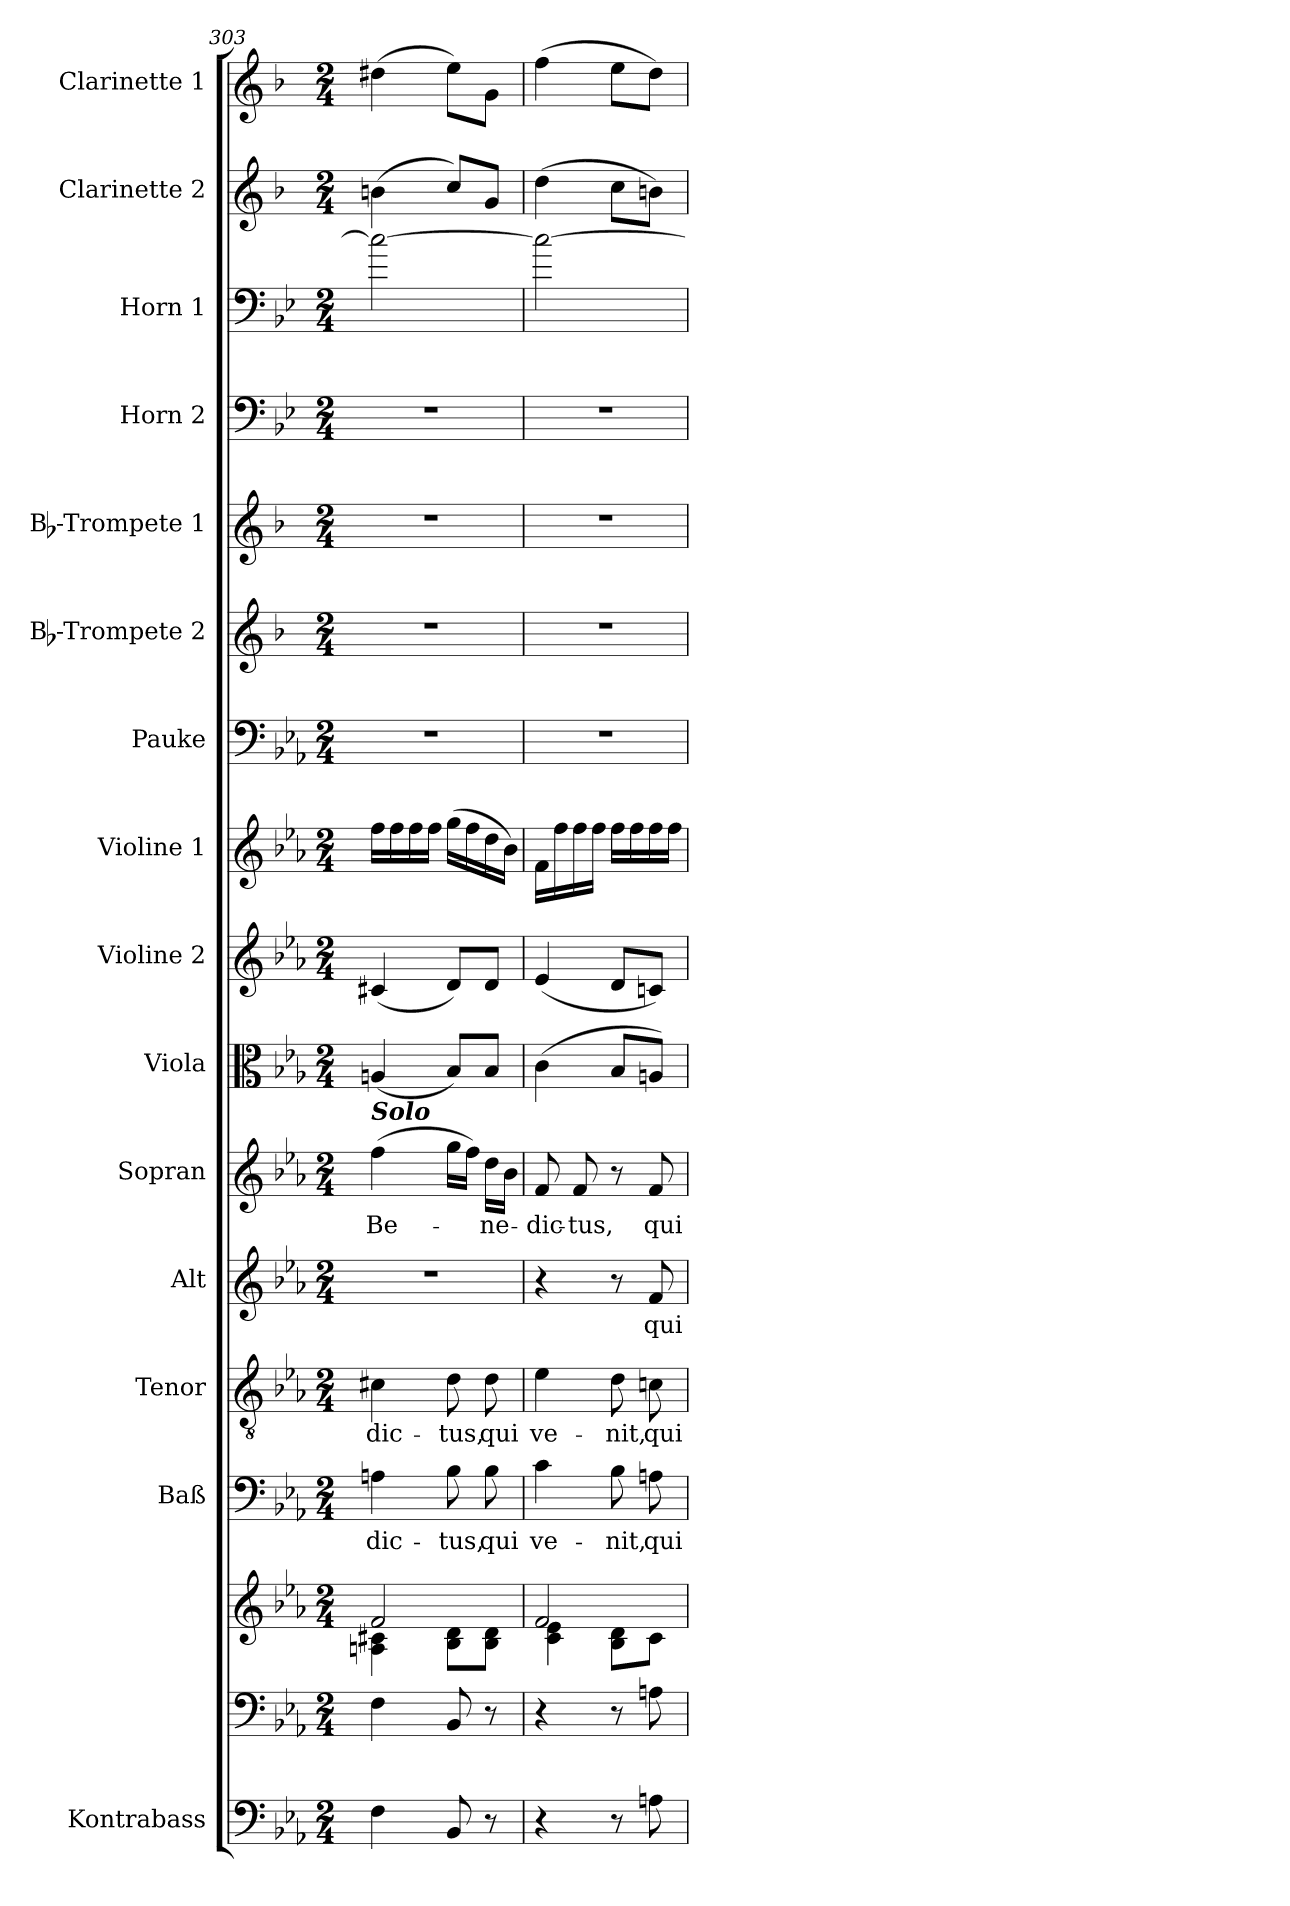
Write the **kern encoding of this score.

**kern	**kern	**kern	**kern	**text	**kern	**text	**kern	**text	**kern	**text	**kern	**kern	**kern	**kern	**kern	**kern	**kern	**kern	**kern	**kern
*part16	*part15	*part15	*part14	*part14	*part13	*part13	*part12	*part12	*part11	*part11	*part10	*part9	*part8	*part7	*part6	*part5	*part4	*part3	*part2	*part1
*staff17	*staff16	*staff15	*staff14	*staff14	*staff13	*staff13	*staff12	*staff12	*staff11	*staff11	*staff10	*staff9	*staff8	*staff7	*staff6	*staff5	*staff4	*staff3	*staff2	*staff1
*I"Kontrabass	*	*	*I"Baß	*	*I"Tenor	*	*I"Alt	*	*I"Sopran	*	*I"Viola	*I"Violine 2	*I"Violine 1	*I"Pauke	*I"Bb-Trompete 2	*I"Bb-Trompete 1	*I"Horn 2	*I"Horn 1	*I"Clarinette 2	*I"Clarinette 1
*I'Kb.	*	*	*I'Baß	*	*I'Ten	*	*I'Alt	*	*I'Sop	*	*I'Vla.	*I'Vln. 2	*I'Vln. 1	*I'Pk.	*I'Bb Trp. 2	*I'Bb Trp. 1	*I'Hrn. 2	*I'Hrn. 1	*I'Cl. 2	*I'Cl. 1
*clefF4	*clefF4	*clefG2	*clefF4	*	*clefGv2	*	*clefG2	*	*clefG2	*	*clefC3	*clefG2	*clefG2	*clefF4	*clefG2	*clefG2	*clefF4	*clefF4	*clefG2	*clefG2
*ITrd7c12	*	*	*	*	*	*	*	*	*	*	*	*	*	*	*ITrd1c2	*ITrd1c2	*ITrd4c7	*ITrd4c7	*ITrd1c2	*ITrd1c2
*k[b-e-a-]	*k[b-e-a-]	*k[b-e-a-]	*k[b-e-a-]	*	*k[b-e-a-]	*	*k[b-e-a-]	*	*k[b-e-a-]	*	*k[b-e-a-]	*k[b-e-a-]	*k[b-e-a-]	*k[b-e-a-]	*k[b-e-a-]	*k[b-e-a-]	*k[b-e-a-]	*k[b-e-a-]	*k[b-e-a-]	*k[b-e-a-]
*E-:	*E-:	*E-:	*E-:	*	*E-:	*	*E-:	*	*E-:	*	*E-:	*E-:	*E-:	*E-:	*E-:	*E-:	*E-:	*E-:	*E-:	*E-:
*M2/4	*M2/4	*M2/4	*M2/4	*	*M2/4	*	*M2/4	*	*M2/4	*	*M2/4	*M2/4	*M2/4	*M2/4	*M2/4	*M2/4	*M2/4	*M2/4	*M2/4	*M2/4
=303	=303	=303	=303	=303	=303	=303	=303	=303	=303	=303	=303	=303	=303	=303	=303	=303	=303	=303	=303	=303
*	*	*^	*	*	*	*	*	*	*	*	*	*	*	*	*	*	*	*	*	*
!	!	!	!	!	!	!	!	!	!	!LO:TX:a:Bi:t=Solo	!	!	!	!	!	!	!	!	!	!	!
!	!	!	!	!	!LO:LY:b	!	!LO:LY:b	!	!	!	!LO:LY:b	!	!	!	!	!	!	!	!	!	!
4FF\	4F\	2f/	4An\ 4c#X\	4An\	-dic-	4c#X\	-dic-	2r	.	(>4ff\	Be-	(<4An/	(<4c#X/	16ff\LL	2r	2r	2r	2r	2f\_	(>4an\	(>4cc#X\
.	.	.	.	.	.	.	.	.	.	.	.	.	.	16ff\	.	.	.	.	.	.	.
.	.	.	.	.	.	.	.	.	.	.	.	.	.	16ff\	.	.	.	.	.	.	.
.	.	.	.	.	.	.	.	.	.	.	.	.	.	16ff\JJ	.	.	.	.	.	.	.
!	!	!	!	!	!LO:LY:b	!	!LO:LY:b	!	!	!	!	!	!	!	!	!	!	!	!	!	!
8BBB-/	8BB-/	.	8B-\ 8d\L	8B-\	-tus,	8d\	-tus,	.	.	16gg\LL	.	8B-/L)	8d/L)	(>16gg\LL	.	.	.	.	.	8b-/L)	8dd\L)
.	.	.	.	.	.	.	.	.	.	16ff\JJ)	.	.	.	16ff\	.	.	.	.	.	.	.
!	!	!	!	!	!LO:LY:b	!	!LO:LY:b	!	!	!	!LO:LY:b	!	!	!	!	!	!	!	!	!	!
8r	8r	.	8B-\ 8d\J	8B-\	qui	8d\	qui	.	.	16dd\LL	-ne-	8B-/J	8d/J	16dd\	.	.	.	.	.	8f/J	8f\J
.	.	.	.	.	.	.	.	.	.	16b-\JJ	.	.	.	16b-\JJ)	.	.	.	.	.	.	.
=304	=304	=304	=304	=304	=304	=304	=304	=304	=304	=304	=304	=304	=304	=304	=304	=304	=304	=304	=304	=304	=304
!	!	!	!	!	!LO:LY:b	!	!LO:LY:b	!	!	!	!LO:LY:b	!	!	!	!	!	!	!	!	!	!
4r	4r	2f/	4c\ 4e-\	4c\	ve-	4e-\	ve-	4r	.	8f/	-dic-	(<4c\	(<4e-/	16f\LL	2r	2r	2r	2r	2f\_	(>4cc\	(>4ee-\
.	.	.	.	.	.	.	.	.	.	.	.	.	.	16ff\	.	.	.	.	.	.	.
!	!	!	!	!	!	!	!	!	!	!	!LO:LY:b	!	!	!	!	!	!	!	!	!	!
.	.	.	.	.	.	.	.	.	.	8f/	-tus,	.	.	16ff\	.	.	.	.	.	.	.
.	.	.	.	.	.	.	.	.	.	.	.	.	.	16ff\JJ	.	.	.	.	.	.	.
!	!	!	!	!	!LO:LY:b	!	!LO:LY:b	!	!	!	!	!	!	!	!	!	!	!	!	!	!
8r	8r	.	8B-\ 8d\L	8B-\	-nit,	8d\	-nit,	8r	.	8r	.	8B-/L	8d/L	16ff\LL	.	.	.	.	.	8b-\L	8dd\L
.	.	.	.	.	.	.	.	.	.	.	.	.	.	16ff\	.	.	.	.	.	.	.
!	!	!	!	!	!LO:LY:b	!	!LO:LY:b	!	!LO:LY:b	!	!LO:LY:b	!	!	!	!	!	!	!	!	!	!
8AAn\	8An\	.	8c\J	8An\	qui	8cn\	qui	8f/	qui	8f/	qui	8An/J)	8cn/J)	16ff\	.	.	.	.	.	8an\J)	8cc\J)
.	.	.	.	.	.	.	.	.	.	.	.	.	.	16ff\JJ	.	.	.	.	.	.	.
*	*	*v	*v	*	*	*	*	*	*	*	*	*	*	*	*	*	*	*	*	*	*
=	=	=	=	=	=	=	=	=	=	=	=	=	=	=	=	=	=	=	=	=
*-	*-	*-	*-	*-	*-	*-	*-	*-	*-	*-	*-	*-	*-	*-	*-	*-	*-	*-	*-	*-
